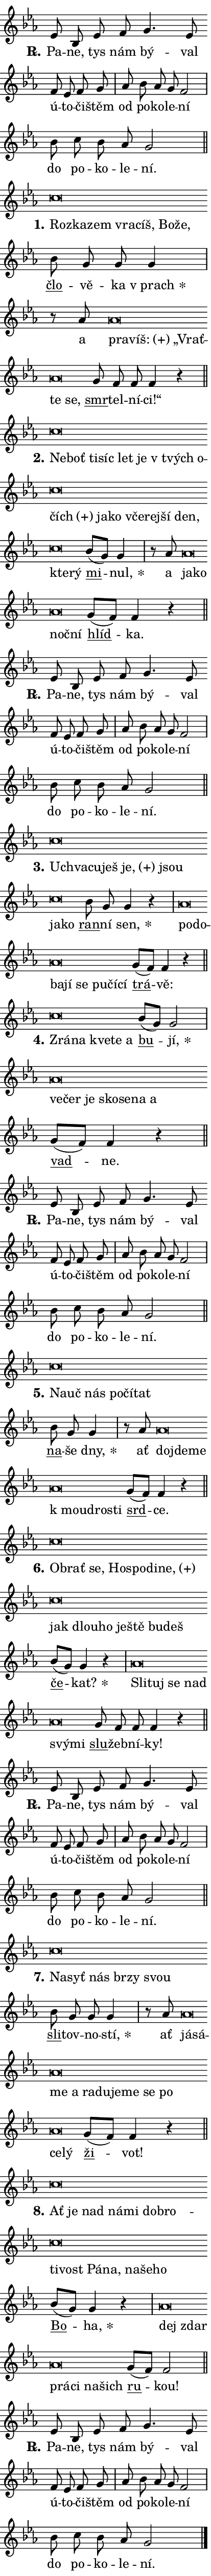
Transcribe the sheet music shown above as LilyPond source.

\version "2.24.0"
\header { tagline = "" }
\paper {
  indent = 0\cm
  top-margin = 0\cm
  right-margin = 0.13\cm % to fit lyric hyphens
  bottom-margin = 0\cm
  left-margin = 0\cm
  paper-width = 7\cm
  page-breaking = #ly:one-page-breaking
  system-system-spacing.basic-distance = #11
  score-system-spacing.basic-distance = #11
  ragged-last = ##f
}


%% Author: Thomas Morley
%% https://lists.gnu.org/archive/html/lilypond-user/2020-05/msg00002.html
#(define (line-position grob)
"Returns position of @var[grob} in current system:
   @code{'start}, if at first time-step
   @code{'end}, if at last time-step
   @code{'middle} otherwise
"
  (let* ((col (ly:item-get-column grob))
         (ln (ly:grob-object col 'left-neighbor))
         (rn (ly:grob-object col 'right-neighbor))
         (col-to-check-left (if (ly:grob? ln) ln col))
         (col-to-check-right (if (ly:grob? rn) rn col))
         (break-dir-left
           (and
             (ly:grob-property col-to-check-left 'non-musical #f)
             (ly:item-break-dir col-to-check-left)))
         (break-dir-right
           (and
             (ly:grob-property col-to-check-right 'non-musical #f)
             (ly:item-break-dir col-to-check-right))))
        (cond ((eqv? 1 break-dir-left) 'start)
              ((eqv? -1 break-dir-right) 'end)
              (else 'middle))))

#(define (tranparent-at-line-position vctor)
  (lambda (grob)
  "Relying on @code{line-position} select the relevant enry from @var{vctor}.
Used to determine transparency,"
    (case (line-position grob)
      ((end) (not (vector-ref vctor 0)))
      ((middle) (not (vector-ref vctor 1)))
      ((start) (not (vector-ref vctor 2))))))

noteHeadBreakVisibility =
#(define-music-function (break-visibility)(vector?)
"Makes @code{NoteHead}s transparent relying on @var{break-visibility}"
#{
  \override NoteHead.transparent =
    #(tranparent-at-line-position break-visibility)
#})

#(define delete-ledgers-for-transparent-note-heads
  (lambda (grob)
    "Reads whether a @code{NoteHead} is transparent.
If so this @code{NoteHead} is removed from @code{'note-heads} from
@var{grob}, which is supposed to be @code{LedgerLineSpanner}.
As a result ledgers are not printed for this @code{NoteHead}"
    (let* ((nhds-array (ly:grob-object grob 'note-heads))
           (nhds-list
             (if (ly:grob-array? nhds-array)
                 (ly:grob-array->list nhds-array)
                 '()))
           ;; Relies on the transparent-property being done before
           ;; Staff.LedgerLineSpanner.after-line-breaking is executed.
           ;; This is fragile ...
           (to-keep
             (remove
               (lambda (nhd)
                 (ly:grob-property nhd 'transparent #f))
               nhds-list)))
      ;; TODO find a better method to iterate over grob-arrays, similiar
      ;; to filter/remove etc for lists
      ;; For now rebuilt from scratch
      (set! (ly:grob-object grob 'note-heads)  '())
      (for-each
        (lambda (nhd)
          (ly:pointer-group-interface::add-grob grob 'note-heads nhd))
        to-keep))))

squashNotes = {
  \override NoteHead.X-extent = #'(-0.2 . 0.2)
  \override NoteHead.Y-extent = #'(-0.75 . 0)
  \override NoteHead.stencil =
    #(lambda (grob)
       (let ((pos (ly:grob-property grob 'staff-position)))
         (begin
           (if (< pos -7) (display "ERROR: Lower brevis then expected\n") (display "OK: Expected brevis position\n"))
           (if (<= pos -6) ly:text-interface::print ly:note-head::print))))
}
unSquashNotes = {
  \revert NoteHead.X-extent
  \revert NoteHead.Y-extent
  \revert NoteHead.stencil
}

hideNotes = \noteHeadBreakVisibility #begin-of-line-visible
unHideNotes = \noteHeadBreakVisibility #all-visible

% work-around for resetting accidentals
% https://lilypond.org/doc/v2.23/Documentation/notation/displaying-rhythms#unmetered-music
cadenzaMeasure = {
  \cadenzaOff
  \partial 1024 s1024
  \cadenzaOn
}

#(define-markup-command (accent layout props text) (markup?)
  "Underline accented syllable"
  (interpret-markup layout props
    #{\markup \override #'(offset . 4.3) \underline { #text }#}))

responsum = \markup \concat {
  "R" \hspace #-1.05 \path #0.1 #'((moveto 0 0.07) (lineto 0.9 0.8)) \hspace #0.05 "."
}

spaceSize = #0.6828661417322834 % exact space size for TeX Gyre Schola

\layout {
  \context {
    \Staff
    \remove "Time_signature_engraver"
    \override LedgerLineSpanner.after-line-breaking = #delete-ledgers-for-transparent-note-heads
  }
  \context {
    \Lyrics {
      \override LyricSpace.minimum-distance = \spaceSize
      \override LyricText.font-name = #"TeX Gyre Schola"
      \override LyricText.font-size = 1
      \override StanzaNumber.font-name = #"TeX Gyre Schola Bold"
      \override StanzaNumber.font-size = 1
    }
  }
  \context {
    \Score 
    \override NoteHead.text =
      #(lambda (grob) 
        (let ((pos (ly:grob-property grob 'staff-position)))
          #{\markup {
            \combine
              \halign #-0.55 \raise #(if (= pos -6) 0 0.5) \override #'(thickness . 2) \draw-line #'(3.2 . 0)
              \musicglyph "noteheads.sM1"
          }#}))
  }
}

% magnetic-lyrics.ily
%
%   written by
%     Jean Abou Samra <jean@abou-samra.fr>
%     Werner Lemberg <wl@gnu.org>
%
%   adapted by
%     Jiri Hon <jiri.hon@gmail.com>
%
% Version 2022-Apr-15

% https://www.mail-archive.com/lilypond-user@gnu.org/msg149350.html

#(define (Left_hyphen_pointer_engraver context)
   "Collect syllable-hyphen-syllable occurrences in lyrics and store
them in properties.  This engraver only looks to the left.  For
example, if the lyrics input is @code{foo -- bar}, it does the
following.

@itemize @bullet
@item
Set the @code{text} property of the @code{LyricHyphen} grob between
@q{foo} and @q{bar} to @code{foo}.

@item
Set the @code{left-hyphen} property of the @code{LyricText} grob with
text @q{foo} to the @code{LyricHyphen} grob between @q{foo} and
@q{bar}.
@end itemize

Use this auxiliary engraver in combination with the
@code{lyric-@/text::@/apply-@/magnetic-@/offset!} hook."
   (let ((hyphen #f)
         (text #f))
     (make-engraver
      (acknowledgers
       ((lyric-syllable-interface engraver grob source-engraver)
        (set! text grob)))
      (end-acknowledgers
       ((lyric-hyphen-interface engraver grob source-engraver)
        ;(when (not (grob::has-interface grob 'lyric-space-interface))
          (set! hyphen grob)));)
      ((stop-translation-timestep engraver)
       (when (and text hyphen)
         (ly:grob-set-object! text 'left-hyphen hyphen))
       (set! text #f)
       (set! hyphen #f)))))

#(define (lyric-text::apply-magnetic-offset! grob)
   "If the space between two syllables is less than the value in
property @code{LyricText@/.details@/.squash-threshold}, move the right
syllable to the left so that it gets concatenated with the left
syllable.

Use this function as a hook for
@code{LyricText@/.after-@/line-@/breaking} if the
@code{Left_@/hyphen_@/pointer_@/engraver} is active."
   (let ((hyphen (ly:grob-object grob 'left-hyphen #f)))
     (when hyphen
       (let ((left-text (ly:spanner-bound hyphen LEFT)))
         (when (grob::has-interface left-text 'lyric-syllable-interface)
           (let* ((common (ly:grob-common-refpoint grob left-text X))
                  (this-x-ext (ly:grob-extent grob common X))
                  (left-x-ext
                   (begin
                     ;; Trigger magnetism for left-text.
                     (ly:grob-property left-text 'after-line-breaking)
                     (ly:grob-extent left-text common X)))
                  ;; `delta` is the gap width between two syllables.
                  (delta (- (interval-start this-x-ext)
                            (interval-end left-x-ext)))
                  (details (ly:grob-property grob 'details))
                  (threshold (assoc-get 'squash-threshold details 0.2)))
             (when (< delta threshold)
               (let* (;; We have to manipulate the input text so that
                      ;; ligatures crossing syllable boundaries are not
                      ;; disabled.  For languages based on the Latin
                      ;; script this is essentially a beautification.
                      ;; However, for non-Western scripts it can be a
                      ;; necessity.
                      (lt (ly:grob-property left-text 'text))
                      (rt (ly:grob-property grob 'text))
                      (is-space (grob::has-interface hyphen 'lyric-space-interface))
                      (space (if is-space " " ""))
                      (extra-delta (if is-space spaceSize 0))
                      ;; Append new syllable.
                      (ltrt-space (if (and (string? lt) (string? rt))
                                (string-append lt space rt)
                                (make-concat-markup (list lt space rt))))
                      ;; Right-align `ltrt` to the right side.
                      (ltrt-space-markup (grob-interpret-markup
                               grob
                               (make-translate-markup
                                (cons (interval-length this-x-ext) 0)
                                (make-right-align-markup ltrt-space)))))
                 (begin
                   ;; Don't print `left-text`.
                   (ly:grob-set-property! left-text 'stencil #f)
                   ;; Set text and stencil (which holds all collected
                   ;; syllables so far) and shift it to the left.
                   (ly:grob-set-property! grob 'text ltrt-space)
                   (ly:grob-set-property! grob 'stencil ltrt-space-markup)
                   (ly:grob-translate-axis! grob (- (- delta extra-delta)) X))))))))))


#(define (lyric-hyphen::displace-bounds-first grob)
   ;; Make very sure this callback isn't triggered too early.
   (let ((left (ly:spanner-bound grob LEFT))
         (right (ly:spanner-bound grob RIGHT)))
     (ly:grob-property left 'after-line-breaking)
     (ly:grob-property right 'after-line-breaking)
     (ly:lyric-hyphen::print grob)))

squashThreshold = #0.4

\layout {
  \context {
    \Lyrics
    \consists #Left_hyphen_pointer_engraver
    \override LyricText.after-line-breaking =
      #lyric-text::apply-magnetic-offset!
    \override LyricHyphen.stencil = #lyric-hyphen::displace-bounds-first
    \override LyricText.details.squash-threshold = \squashThreshold
    \override LyricHyphen.minimum-distance = 0
    \override LyricHyphen.minimum-length = \squashThreshold
  }
}

squashText = \override LyricText.details.squash-threshold = 9999
unSquashText = \override LyricText.details.squash-threshold = \squashThreshold

leftText = \override LyricText.self-alignment-X = #LEFT
unLeftText = \revert LyricText.self-alignment-X

starOffset = #(lambda (grob) 
                (let ((x_offset (ly:self-alignment-interface::aligned-on-x-parent grob)))
                  (if (= x_offset 0) 0 (+ x_offset 1.2))))

star = #(define-music-function (syllable)(string?)
"Append star separator at the end of a syllable"
#{
  \once \override LyricText.X-offset = #starOffset
  \lyricmode { \markup {
    #syllable
    \override #'((font-name . "TeX Gyre Schola Bold")) \hspace #0.2 \lower #0.65 \larger "*"
  } }
#})

starAccent = #(define-music-function (syllable)(string?)
"Append star separator at the end of a syllable and make accent"
#{
  \once \override LyricText.X-offset = #starOffset
  \lyricmode { \markup {
    \accent #syllable
    \override #'((font-name . "TeX Gyre Schola Bold")) \hspace #0.2 \lower #0.65 \larger "*"
  } }
#})

breath = #(define-music-function (syllable)(string?)
"Append breathing indicator at the end of a syllable"
#{
  \lyricmode { \markup { #syllable "+" } }
#})

optionalBreath = #(define-music-function (syllable)(string?)
"Append optional breathing indicator at the end of a syllable"
#{
  \lyricmode { \markup { #syllable "(+)" } }
#})


\score {
    <<
        \new Voice = "melody" { \cadenzaOn \key es \major \relative { es'8 bes es f g4. es8 \bar "" f es f g \cadenzaMeasure \bar "|" as bes as g f2 \cadenzaMeasure \bar "|" bes8 c bes as g2 \cadenzaMeasure \bar "||" \break } }
        \new Lyrics \lyricsto "melody" { \lyricmode { \set stanza = \responsum
Pa -- ne, tys nám bý -- val ú -- to -- či -- štěm od po -- ko -- le -- ní do po -- ko -- le -- ní. } }
    >>
    \layout {}
}

\score {
    <<
        \new Voice = "melody" { \cadenzaOn \key es \major \relative { \squashNotes c''\breve*1/16 \hideNotes \breve*1/16 \bar "" \breve*1/16 \bar "" \breve*1/16 \bar "" \breve*1/16 \bar "" \breve*1/16 \breve*1/16 \bar "" \unHideNotes \unSquashNotes \bar "" bes8 g g g4 \cadenzaMeasure \bar "|" r8 as8 \squashNotes as\breve*1/16 \hideNotes \breve*1/16 \bar "" \breve*1/16 \bar "" \breve*1/16 \breve*1/16 \bar "" \unHideNotes \unSquashNotes \bar "" g8 f f f4 r \cadenzaMeasure \bar "||" \break } }
        \new Lyrics \lyricsto "melody" { \lyricmode { \set stanza = "1."
\leftText Roz -- \squashText ka -- zem vra -- cíš, Bo -- že, \unLeftText \unSquashText \markup \accent člo -- vě -- ka \star "v prach" a \leftText pra -- \squashText \optionalBreath víš: „Vrať -- te se, \unLeftText \unSquashText \markup \accent smr -- tel -- ní -- ci!“ } }
    >>
    \layout {}
}

\score {
    <<
        \new Voice = "melody" { \cadenzaOn \key es \major \relative { \squashNotes c''\breve*1/16 \hideNotes \breve*1/16 \bar "" \breve*1/16 \bar "" \breve*1/16 \bar "" \breve*1/16 \bar "" \breve*1/16 \bar "" \breve*1/16 \bar "" \breve*1/16 \bar "" \breve*1/16 \bar "" \breve*1/16 \bar "" \breve*1/16 \bar "" \breve*1/16 \bar "" \breve*1/16 \bar "" \breve*1/16 \bar "" \breve*1/16 \bar "" \breve*1/16 \breve*1/16 \bar "" \unHideNotes \unSquashNotes \bar "" bes8[( g)] g4 \cadenzaMeasure \bar "|" r8 as8 \squashNotes as\breve*1/16 \hideNotes \breve*1/16 \bar "" \breve*1/16 \breve*1/16 \bar "" \unHideNotes \unSquashNotes \bar "" g8[( f)] f4 r \cadenzaMeasure \bar "||" \break } }
        \new Lyrics \lyricsto "melody" { \lyricmode { \set stanza = "2."
\leftText Ne -- \squashText boť ti -- síc let je "v tvých" o -- \optionalBreath čích ja -- ko vče -- rej -- ší den, kte -- rý \unLeftText \unSquashText \markup \accent mi -- \star nul, a \leftText ja -- \squashText ko noč -- ní \unLeftText \unSquashText \markup \accent hlíd -- ka. } }
    >>
    \layout {}
}

\score {
    <<
        \new Voice = "melody" { \cadenzaOn \key es \major \relative { es'8 bes es f g4. es8 \bar "" f es f g \cadenzaMeasure \bar "|" as bes as g f2 \cadenzaMeasure \bar "|" bes8 c bes as g2 \cadenzaMeasure \bar "||" \break } }
        \new Lyrics \lyricsto "melody" { \lyricmode { \set stanza = \responsum
Pa -- ne, tys nám bý -- val ú -- to -- či -- štěm od po -- ko -- le -- ní do po -- ko -- le -- ní. } }
    >>
    \layout {}
}

\score {
    <<
        \new Voice = "melody" { \cadenzaOn \key es \major \relative { \squashNotes c''\breve*1/16 \hideNotes \breve*1/16 \bar "" \breve*1/16 \bar "" \breve*1/16 \bar "" \breve*1/16 \bar "" \breve*1/16 \breve*1/16 \bar "" \unHideNotes \unSquashNotes \bar "" bes8 g g4 r \cadenzaMeasure \bar "|" \squashNotes as\breve*1/16 \hideNotes \breve*1/16 \bar "" \breve*1/16 \bar "" \breve*1/16 \bar "" \breve*1/16 \bar "" \breve*1/16 \bar "" \breve*1/16 \breve*1/16 \bar "" \unHideNotes \unSquashNotes \bar "" g8[( f)] f4 r \cadenzaMeasure \bar "||" \break } }
        \new Lyrics \lyricsto "melody" { \lyricmode { \set stanza = "3."
\leftText Uchva -- \squashText cu -- ješ \optionalBreath je, jsou ja -- ko \unLeftText \unSquashText \markup \accent ran -- ní \star sen, \leftText po -- \squashText do -- ba -- jí se pu -- čí -- cí \unLeftText \unSquashText \markup \accent trá -- vě: } }
    >>
    \layout {}
}

\score {
    <<
        \new Voice = "melody" { \cadenzaOn \key es \major \relative { \squashNotes c''\breve*1/16 \hideNotes \breve*1/16 \bar "" \breve*1/16 \bar "" \breve*1/16 \breve*1/16 \bar "" \unHideNotes \unSquashNotes \bar "" bes8[( g)] g2 \cadenzaMeasure \bar "|" \squashNotes as\breve*1/16 \hideNotes \breve*1/16 \bar "" \breve*1/16 \bar "" \breve*1/16 \bar "" \breve*1/16 \bar "" \breve*1/16 \breve*1/16 \bar "" \unHideNotes \unSquashNotes \bar "" g8[( f)] f4 r \cadenzaMeasure \bar "||" \break } }
        \new Lyrics \lyricsto "melody" { \lyricmode { \set stanza = "4."
\leftText Zrá -- \squashText na kve -- te a \unLeftText \unSquashText \markup \accent bu -- \star jí, \leftText ve -- \squashText čer je sko -- se -- na a \unLeftText \unSquashText \markup \accent vad -- ne. } }
    >>
    \layout {}
}

\score {
    <<
        \new Voice = "melody" { \cadenzaOn \key es \major \relative { es'8 bes es f g4. es8 \bar "" f es f g \cadenzaMeasure \bar "|" as bes as g f2 \cadenzaMeasure \bar "|" bes8 c bes as g2 \cadenzaMeasure \bar "||" \break } }
        \new Lyrics \lyricsto "melody" { \lyricmode { \set stanza = \responsum
Pa -- ne, tys nám bý -- val ú -- to -- či -- štěm od po -- ko -- le -- ní do po -- ko -- le -- ní. } }
    >>
    \layout {}
}

\score {
    <<
        \new Voice = "melody" { \cadenzaOn \key es \major \relative { \squashNotes c''\breve*1/16 \hideNotes \breve*1/16 \bar "" \breve*1/16 \bar "" \breve*1/16 \bar "" \breve*1/16 \breve*1/16 \bar "" \unHideNotes \unSquashNotes \bar "" bes8 g g4 \cadenzaMeasure \bar "|" r8 as8 \squashNotes as\breve*1/16 \hideNotes \breve*1/16 \bar "" \breve*1/16 \bar "" \breve*1/16 \bar "" \breve*1/16 \breve*1/16 \bar "" \unHideNotes \unSquashNotes \bar "" g8[( f)] f4 r \cadenzaMeasure \bar "||" \break } }
        \new Lyrics \lyricsto "melody" { \lyricmode { \set stanza = "5."
\leftText Na -- \squashText uč nás po -- čí -- tat \unLeftText \unSquashText \markup \accent na -- še \star dny, ať \leftText do -- \squashText jde -- me "k mou" -- dro -- sti \unLeftText \unSquashText \markup \accent srd -- ce. } }
    >>
    \layout {}
}

\score {
    <<
        \new Voice = "melody" { \cadenzaOn \key es \major \relative { \squashNotes c''\breve*1/16 \hideNotes \breve*1/16 \bar "" \breve*1/16 \bar "" \breve*1/16 \bar "" \breve*1/16 \bar "" \breve*1/16 \bar "" \breve*1/16 \bar "" \breve*1/16 \bar "" \breve*1/16 \bar "" \breve*1/16 \bar "" \breve*1/16 \bar "" \breve*1/16 \bar "" \breve*1/16 \breve*1/16 \bar "" \unHideNotes \unSquashNotes \bar "" bes8[( g)] g4 r \cadenzaMeasure \bar "|" \squashNotes as\breve*1/16 \hideNotes \breve*1/16 \bar "" \breve*1/16 \bar "" \breve*1/16 \bar "" \breve*1/16 \breve*1/16 \bar "" \unHideNotes \unSquashNotes \bar "" g8 f f f4 r \cadenzaMeasure \bar "||" \break } }
        \new Lyrics \lyricsto "melody" { \lyricmode { \set stanza = "6."
\leftText Ob -- \squashText rať se, Ho -- spo -- di -- \optionalBreath ne, jak dlou -- ho je -- ště bu -- deš \unLeftText \unSquashText \markup \accent če -- \star kat? \leftText Sli -- \squashText tuj se nad svý -- mi \unLeftText \unSquashText \markup \accent slu -- žeb -- ní -- ky! } }
    >>
    \layout {}
}

\score {
    <<
        \new Voice = "melody" { \cadenzaOn \key es \major \relative { es'8 bes es f g4. es8 \bar "" f es f g \cadenzaMeasure \bar "|" as bes as g f2 \cadenzaMeasure \bar "|" bes8 c bes as g2 \cadenzaMeasure \bar "||" \break } }
        \new Lyrics \lyricsto "melody" { \lyricmode { \set stanza = \responsum
Pa -- ne, tys nám bý -- val ú -- to -- či -- štěm od po -- ko -- le -- ní do po -- ko -- le -- ní. } }
    >>
    \layout {}
}

\score {
    <<
        \new Voice = "melody" { \cadenzaOn \key es \major \relative { \squashNotes c''\breve*1/16 \hideNotes \breve*1/16 \bar "" \breve*1/16 \bar "" \breve*1/16 \bar "" \breve*1/16 \breve*1/16 \bar "" \unHideNotes \unSquashNotes \bar "" bes8 g g g4 \cadenzaMeasure \bar "|" r8 as8 \squashNotes as\breve*1/16 \hideNotes \breve*1/16 \bar "" \breve*1/16 \bar "" \breve*1/16 \bar "" \breve*1/16 \bar "" \breve*1/16 \bar "" \breve*1/16 \bar "" \breve*1/16 \bar "" \breve*1/16 \bar "" \breve*1/16 \bar "" \breve*1/16 \breve*1/16 \bar "" \unHideNotes \unSquashNotes \bar "" g8[( f)] f4 r \cadenzaMeasure \bar "||" \break } }
        \new Lyrics \lyricsto "melody" { \lyricmode { \set stanza = "7."
\leftText Na -- \squashText syť nás br -- zy svou \unLeftText \unSquashText \markup \accent sli -- tov -- no -- \star stí, ať \leftText já -- \squashText sá -- me a ra -- du -- je -- me se po ce -- lý \unLeftText \unSquashText \markup \accent ži -- vot! } }
    >>
    \layout {}
}

\score {
    <<
        \new Voice = "melody" { \cadenzaOn \key es \major \relative { \squashNotes c''\breve*1/16 \hideNotes \breve*1/16 \bar "" \breve*1/16 \bar "" \breve*1/16 \bar "" \breve*1/16 \bar "" \breve*1/16 \bar "" \breve*1/16 \bar "" \breve*1/16 \bar "" \breve*1/16 \bar "" \breve*1/16 \bar "" \breve*1/16 \bar "" \breve*1/16 \bar "" \breve*1/16 \breve*1/16 \bar "" \unHideNotes \unSquashNotes \bar "" bes8[( g)] g4 r \cadenzaMeasure \bar "|" \squashNotes as\breve*1/16 \hideNotes \breve*1/16 \bar "" \breve*1/16 \bar "" \breve*1/16 \bar "" \breve*1/16 \breve*1/16 \bar "" \unHideNotes \unSquashNotes \bar "" g8[( f)] f2 \cadenzaMeasure \bar "||" \break } }
        \new Lyrics \lyricsto "melody" { \lyricmode { \set stanza = "8."
\leftText Ať \squashText je nad ná -- mi dob -- ro -- ti -- vost Pá -- na, na -- še -- ho \unLeftText \unSquashText \markup \accent Bo -- \star ha, \leftText dej \squashText zdar prá -- ci na -- šich \unLeftText \unSquashText \markup \accent ru -- kou! } }
    >>
    \layout {}
}

\score {
    <<
        \new Voice = "melody" { \cadenzaOn \key es \major \relative { es'8 bes es f g4. es8 \bar "" f es f g \cadenzaMeasure \bar "|" as bes as g f2 \cadenzaMeasure \bar "|" bes8 c bes as g2 \cadenzaMeasure \bar "||" \break } \bar "|." }
        \new Lyrics \lyricsto "melody" { \lyricmode { \set stanza = \responsum
Pa -- ne, tys nám bý -- val ú -- to -- či -- štěm od po -- ko -- le -- ní do po -- ko -- le -- ní. } }
    >>
    \layout {}
}
